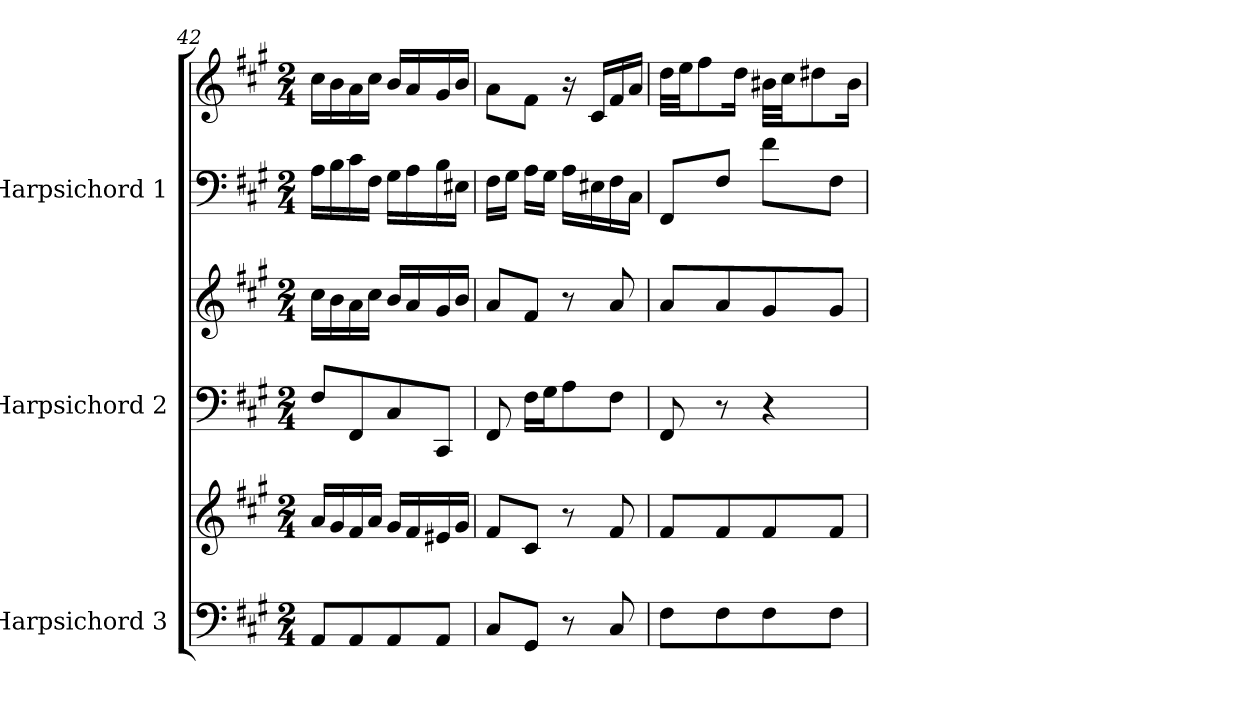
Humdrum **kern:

**kern	**kern	**kern	**kern	**kern	**kern
*part3	*part3	*part2	*part2	*part1	*part1
*staff6	*staff5	*staff4	*staff3	*staff2	*staff1
*I"Harpsichord 3	*	*I"Harpsichord 2	*	*I"Harpsichord 1	*
*I'Hp	*	*I'Hp	*	*I'Hp	*
*clefF4	*clefG2	*clefF4	*clefG2	*clefF4	*clefG2
*k[f#c#g#]	*k[f#c#g#]	*k[f#c#g#]	*k[f#c#g#]	*k[f#c#g#]	*k[f#c#g#]
*M2/4	*M2/4	*M2/4	*M2/4	*M2/4	*M2/4
=42	=42	=42	=42	=42	=42
8AA/L	16a/LL	8F#/L	16cc#\LL	16A\LL	16cc#\LL
.	16g#/	.	16b\	16B\	16b\
8AA/	16f#/	8FF#/	16a\	16c#\	16a\
.	16a/JJ	.	16cc#\JJ	16F#\JJ	16cc#\JJ
8AA/	16g#/LL	8C#/	16b/LL	16G#\LL	16b/LL
.	16f#/	.	16a/	16A\	16a/
8AA/J	16e#X/	8CC#/J	16g#/	16B\	16g#/
.	16g#/JJ	.	16b/JJ	16E#X\JJ	16b/JJ
=43	=43	=43	=43	=43	=43
8C#/L	8f#/L	8FF#/	8a/L	16F#\LL	8a\L
.	.	.	.	16G#\JJ	.
8GG#/J	8c#/J	16F#\LL	8f#/J	16A\LL	8f#\J
.	.	16G#\J	.	16G#\JJ	.
8r	8r	8A\	8r	16A\LL	16r
.	.	.	.	16E#X\	16c#/LL
8C#/	8f#/	8F#\J	8a/	16F#\	16f#/
.	.	.	.	16C#\JJ	16a/JJ
!!LO:PB:g=z
=44	=44	=44	=44	=44	=44
8F#\L	8f#/L	8FF#/	8a/L	8FF#/L	32dd\LLL
.	.	.	.	.	32ee\JJ
.	.	.	.	.	8ff#\
8F#\	8f#/	8r	8a/	8F#/J	.
.	.	.	.	.	16dd\Jk
8F#\	8f#/	4r	8g#/	8f#\L	32b#X\LLL
.	.	.	.	.	32cc#\JJ
.	.	.	.	.	8dd#X\
8F#\J	8f#/J	.	8g#/J	8F#\J	.
.	.	.	.	.	16b#\Jk
=	=	=	=	=	=
*-	*-	*-	*-	*-	*-
